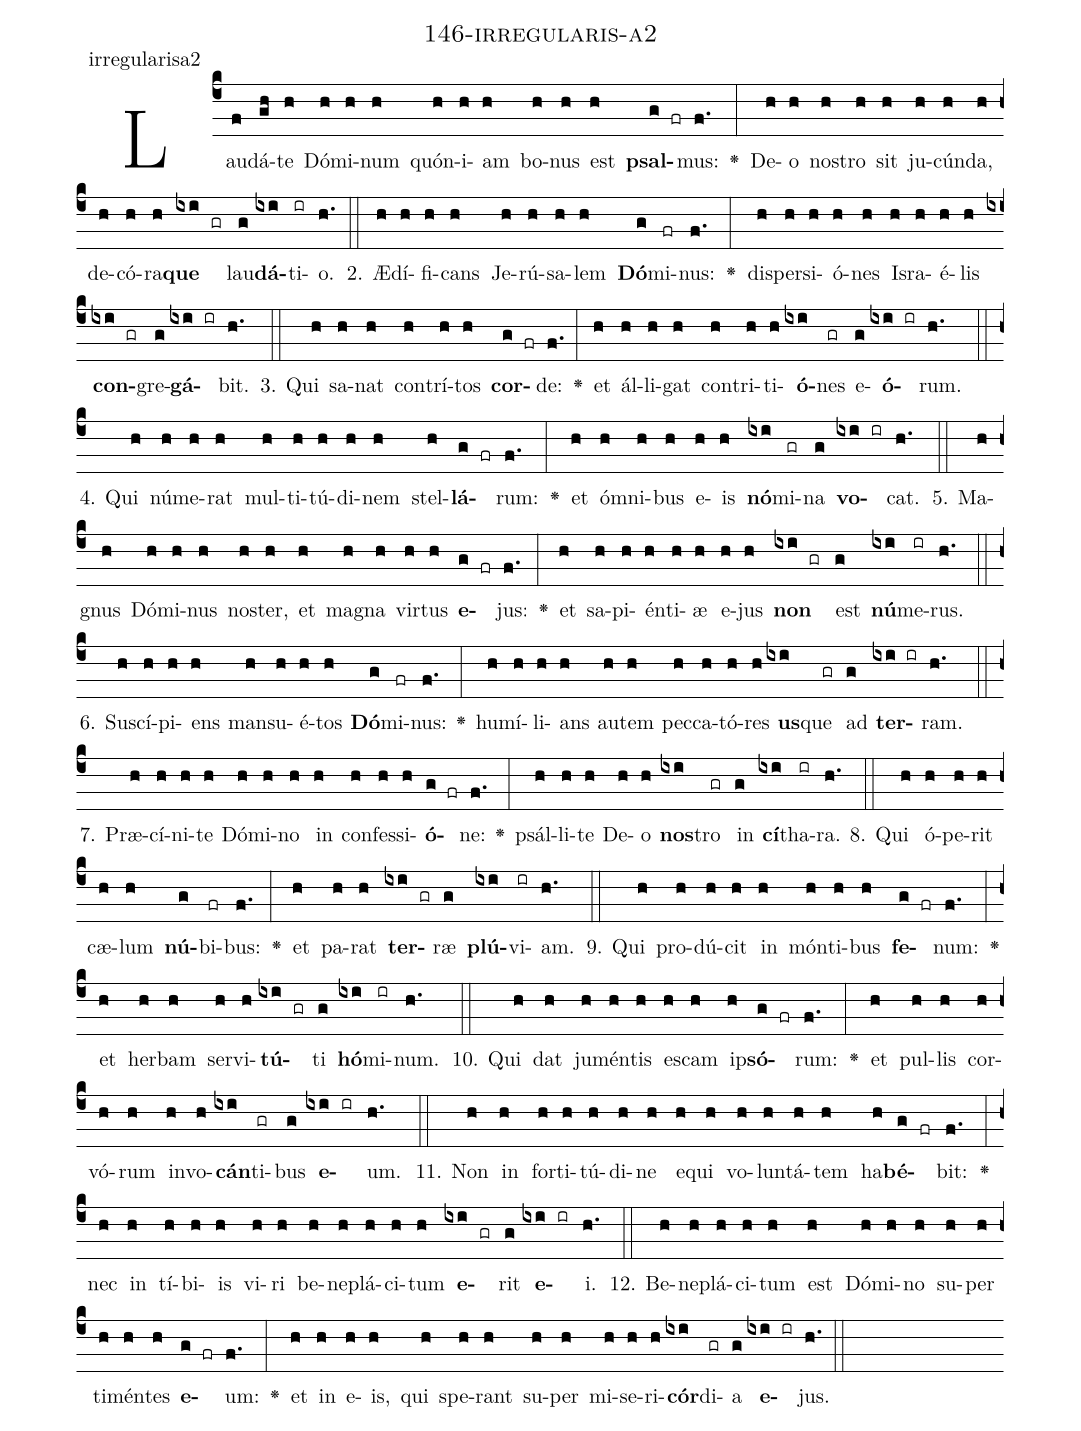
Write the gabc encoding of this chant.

name: 146-irregularis-a2;
annotation: irregularisa2;
%%
(c4)Lau(f)dá(gh)te(h) Dó(h)mi(h)num(h) quón(h)i(h)am(h) bo(h)nus(h) est(h) <b>psal</b>(g fr)mus:(f.) <v>\greheightstar</v>(:) De(h)o(h) nos(h)tro(h) sit(h) ju(h)cún(h)da,(h) de(h)có(h)ra(h)<b>que</b>(ixi gr) lau(g)<b>dá</b>(ixi)ti(ir)o.(h.) (::)
2. Æ(h)dí(h)fi(h)cans(h) Je(h)rú(h)sa(h)lem(h) <b>Dó</b>(g)mi(fr)nus:(f.) <v>\greheightstar</v>(:) di(h)sper(h)si(h)ó(h)nes(h) Is(h)ra(h)é(h)lis(h) <b>con</b>(ixi gr)gre(g)<b>gá</b>(ixi ir)bit.(h.) (::)
3. Qui(h) sa(h)nat(h) con(h)trí(h)tos(h) <b>cor</b>(g fr)de:(f.) <v>\greheightstar</v>(:) et(h) ál(h)li(h)gat(h) con(h)tri(h)ti(h)<b>ó</b>(ixi)nes(gr) e(g)<b>ó</b>(ixi ir)rum.(h.) (::)
4. Qui(h) nú(h)me(h)rat(h) mul(h)ti(h)tú(h)di(h)nem(h) stel(h)<b>lá</b>(g fr)rum:(f.) <v>\greheightstar</v>(:) et(h) óm(h)ni(h)bus(h) e(h)is(h) <b>nó</b>(ixi)mi(gr)na(g) <b>vo</b>(ixi ir)cat.(h.) (::)
5. Ma(h)gnus(h) Dó(h)mi(h)nus(h) nos(h)ter,(h) et(h) ma(h)gna(h) vir(h)tus(h) <b>e</b>(g fr)jus:(f.) <v>\greheightstar</v>(:) et(h) sa(h)pi(h)én(h)ti(h)æ(h) e(h)jus(h) <b>non</b>(ixi gr) est(g) <b>nú</b>(ixi)me(ir)rus.(h.) (::)
6. Su(h)scí(h)pi(h)ens(h) man(h)su(h)é(h)tos(h) <b>Dó</b>(g)mi(fr)nus:(f.) <v>\greheightstar</v>(:) hu(h)mí(h)li(h)ans(h) au(h)tem(h) pec(h)ca(h)tó(h)res(h) <b>us</b>(ixi)que(gr) ad(g) <b>ter</b>(ixi ir)ram.(h.) (::)
7. Præ(h)cí(h)ni(h)te(h) Dó(h)mi(h)no(h) in(h) con(h)fes(h)si(h)<b>ó</b>(g fr)ne:(f.) <v>\greheightstar</v>(:) psál(h)li(h)te(h) De(h)o(h) <b>nos</b>(ixi)tro(gr) in(g) <b>cí</b>(ixi)tha(ir)ra.(h.) (::)
8. Qui(h) ó(h)pe(h)rit(h) cæ(h)lum(h) <b>nú</b>(g)bi(fr)bus:(f.) <v>\greheightstar</v>(:) et(h) pa(h)rat(h) <b>ter</b>(ixi gr)ræ(g) <b>plú</b>(ixi)vi(ir)am.(h.) (::)
9. Qui(h) pro(h)dú(h)cit(h) in(h) món(h)ti(h)bus(h) <b>fe</b>(g fr)num:(f.) <v>\greheightstar</v>(:) et(h) her(h)bam(h) ser(h)vi(h)<b>tú</b>(ixi gr)ti(g) <b>hó</b>(ixi)mi(ir)num.(h.) (::)
10. Qui(h) dat(h) ju(h)mén(h)tis(h) es(h)cam(h) ip(h)<b>só</b>(g fr)rum:(f.) <v>\greheightstar</v>(:) et(h) pul(h)lis(h) cor(h)vó(h)rum(h) in(h)vo(h)<b>cán</b>(ixi)ti(gr)bus(g) <b>e</b>(ixi ir)um.(h.) (::)
11. Non(h) in(h) for(h)ti(h)tú(h)di(h)ne(h) e(h)qui(h) vo(h)lun(h)tá(h)tem(h) ha(h)<b>bé</b>(g fr)bit:(f.) <v>\greheightstar</v>(:) nec(h) in(h) tí(h)bi(h)is(h) vi(h)ri(h) be(h)ne(h)plá(h)ci(h)tum(h) <b>e</b>(ixi gr)rit(g) <b>e</b>(ixi ir)i.(h.) (::)
12. Be(h)ne(h)plá(h)ci(h)tum(h) est(h) Dó(h)mi(h)no(h) su(h)per(h) ti(h)mén(h)tes(h) <b>e</b>(g fr)um:(f.) <v>\greheightstar</v>(:) et(h) in(h) e(h)is,(h) qui(h) spe(h)rant(h) su(h)per(h) mi(h)se(h)ri(h)<b>cór</b>(ixi)di(gr)a(g) <b>e</b>(ixi ir)jus.(h.) (::)
